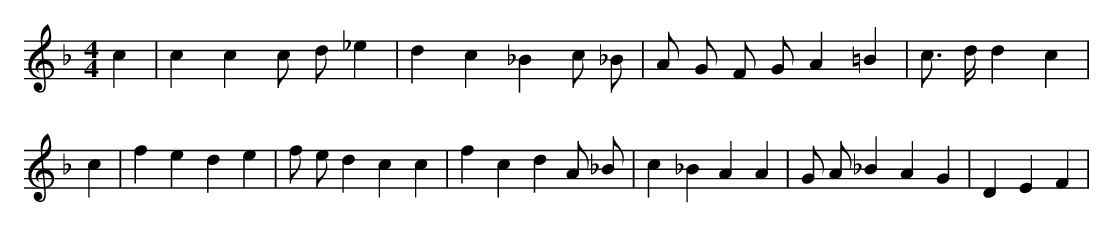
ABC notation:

X:1
M:4/4
L:1/8
K:F
c2 | c2 c2 c d _e2 | d2 c2 _B2 c _B | A G F G A2 =B2 | c3/2 d/2 d2 c2 | c2 | f2 e2 d2 e2 | f e d2 c2 c2 | f2 c2 d2 A _B | c2 _B2 A2 A2 | G A _B2 A2 G2 | D2 E2 F2 |
